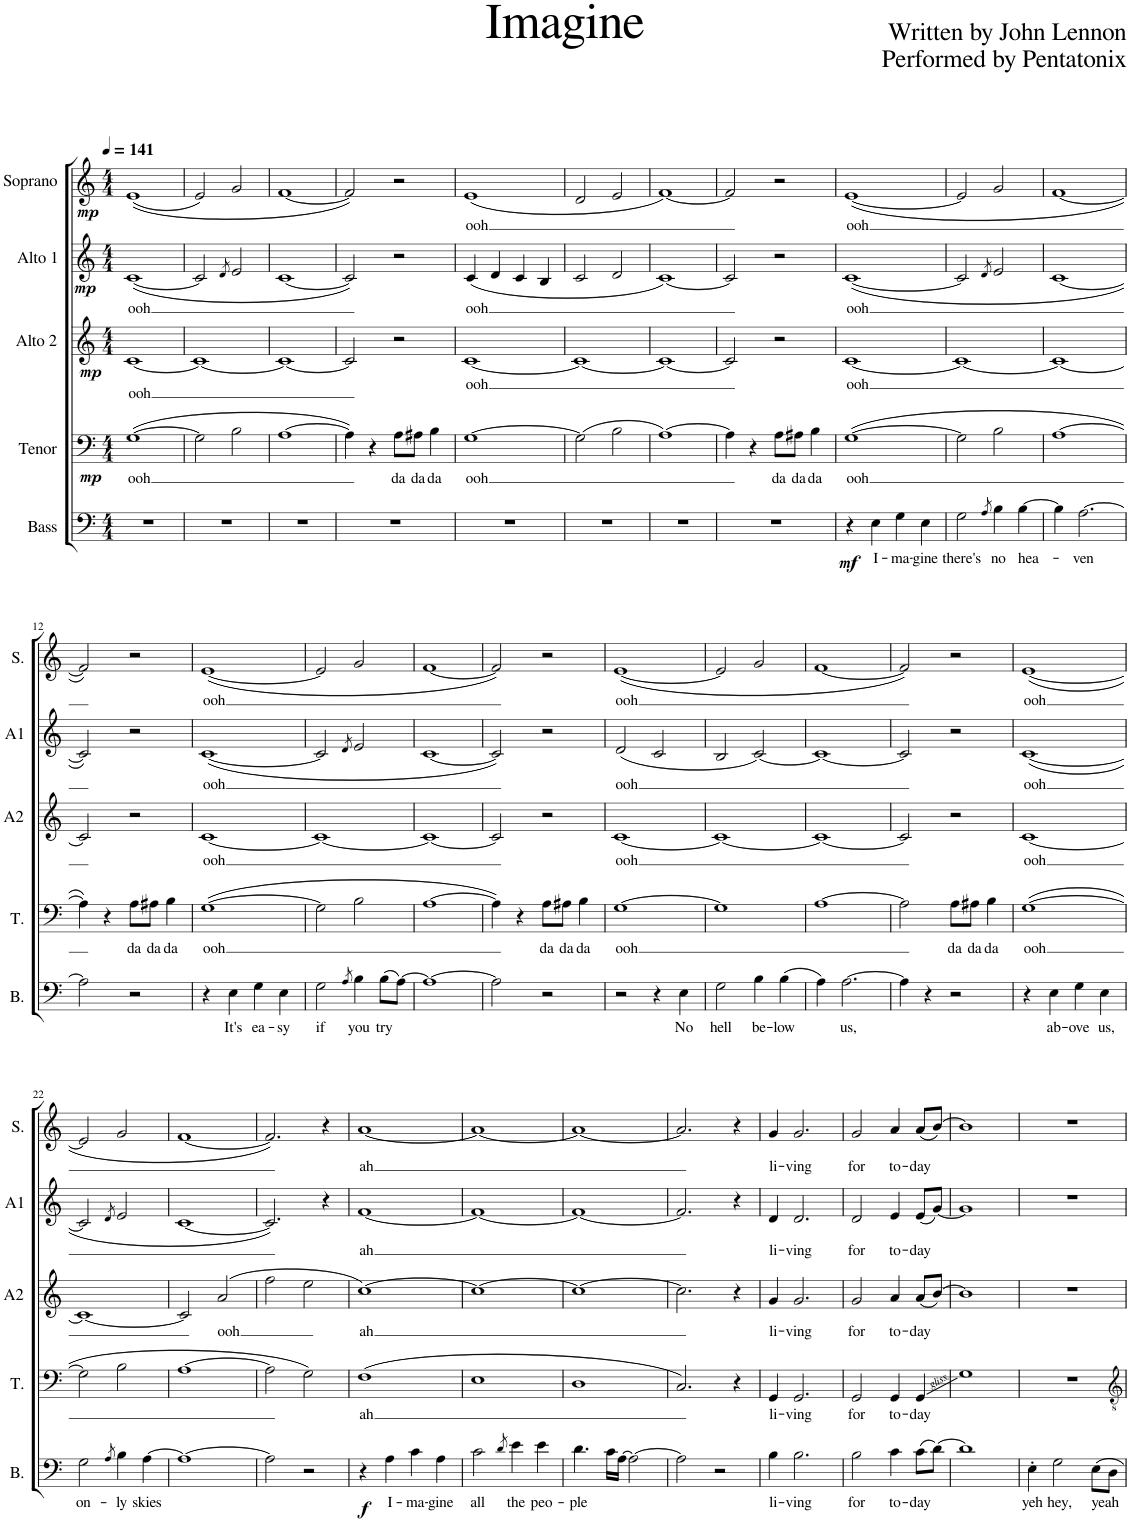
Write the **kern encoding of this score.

**kern	**text	**dynam	**kern	**text	**dynam	**kern	**text	**dynam	**kern	**text	**dynam	**kern	**text	**dynam
*part5	*part5	*part5	*part4	*part4	*part4	*part3	*part3	*part3	*part2	*part2	*part2	*part1	*part1	*part1
*staff5	*staff5	*staff5	*staff4	*staff4	*staff4	*staff3	*staff3	*staff3	*staff2	*staff2	*staff2	*staff1	*staff1	*staff1
*I"Bass	*	*	*I"Tenor	*	*	*I"Alto 2	*	*	*I"Alto 1	*	*	*I"Soprano	*	*
*I'B.	*	*	*I'T.	*	*	*I'A2	*	*	*I'A1	*	*	*I'S.	*	*
*clefF4	*	*	*clefF4	*	*	*clefG2	*	*	*clefG2	*	*	*clefG2	*	*
*k[]	*	*	*k[]	*	*	*k[]	*	*	*k[]	*	*	*k[]	*	*
*M4/4	*	*	*M4/4	*	*	*M4/4	*	*	*M4/4	*	*	*M4/4	*	*
*MM141	*	*	*MM141	*	*	*MM141	*	*	*MM141	*	*	*MM141	*	*
=1	=1	=1	=1	=1	=1	=1	=1	=1	=1	=1	=1	=1	=1	=1
!	!	!	!	!LO:LY:b	!LO:DY:b	!	!LO:LY:b	!LO:DY:b	!	!LO:LY:b	!LO:DY:b	!	!	!LO:DY:b
1r	.	.	([1G	ooh	mp	[1c	ooh	mp	([1c	ooh	mp	((1e	.	mp
=2	=2	=2	=2	=2	=2	=2	=2	=2	=2	=2	=2	=2	=2	=2
1r	.	.	2G\]	.	.	1c_	.	.	2c/]	.	.	2e/)	.	.
.	.	.	.	.	.	.	.	.	8qd/	.	.	.	.	.
.	.	.	2B\	.	.	.	.	.	2e/	.	.	2g/	.	.
=3	=3	=3	=3	=3	=3	=3	=3	=3	=3	=3	=3	=3	=3	=3
1r	.	.	[1A	.	.	1c_	.	.	[1c	.	.	[1f	.	.
=4	=4	=4	=4	=4	=4	=4	=4	=4	=4	=4	=4	=4	=4	=4
1r	.	.	4A\])	.	.	2c/]	.	.	2c/])	.	.	2f/])	.	.
.	.	.	4r	.	.	.	.	.	.	.	.	.	.	.
!	!	!	!	!LO:LY:b	!	!	!	!	!	!	!	!	!	!
.	.	.	8A\L	da	.	2r	.	.	2r	.	.	2r	.	.
!	!	!	!	!LO:LY:b	!	!	!	!	!	!	!	!	!	!
.	.	.	8A#X\J	da	.	.	.	.	.	.	.	.	.	.
!	!	!	!	!LO:LY:b	!	!	!	!	!	!	!	!	!	!
.	.	.	4B\	da	.	.	.	.	.	.	.	.	.	.
=5	=5	=5	=5	=5	=5	=5	=5	=5	=5	=5	=5	=5	=5	=5
!	!	!	!	!LO:LY:b	!	!	!LO:LY:b	!	!	!LO:LY:b	!	!	!LO:LY:b	!
1r	.	.	[1G	ooh	.	[1c	ooh	.	(4c/	ooh	.	(1e	ooh	.
.	.	.	.	.	.	.	.	.	4d/	.	.	.	.	.
.	.	.	.	.	.	.	.	.	4c/	.	.	.	.	.
.	.	.	.	.	.	.	.	.	4B/	.	.	.	.	.
=6	=6	=6	=6	=6	=6	=6	=6	=6	=6	=6	=6	=6	=6	=6
1r	.	.	(2G\]	.	.	1c_	.	.	2c/	.	.	2d/	.	.
.	.	.	2B\	.	.	.	.	.	2d/	.	.	2e/	.	.
=7	=7	=7	=7	=7	=7	=7	=7	=7	=7	=7	=7	=7	=7	=7
1r	.	.	[1A)	.	.	1c_	.	.	[1c)	.	.	[1f)	.	.
=8	=8	=8	=8	=8	=8	=8	=8	=8	=8	=8	=8	=8	=8	=8
1r	.	.	4A\]	.	.	2c/]	.	.	2c/]	.	.	2f/]	.	.
.	.	.	4r	.	.	.	.	.	.	.	.	.	.	.
!	!	!	!	!LO:LY:b	!	!	!	!	!	!	!	!	!	!
.	.	.	8A\L	da	.	2r	.	.	2r	.	.	2r	.	.
!	!	!	!	!LO:LY:b	!	!	!	!	!	!	!	!	!	!
.	.	.	8A#X\J	da	.	.	.	.	.	.	.	.	.	.
!	!	!	!	!LO:LY:b	!	!	!	!	!	!	!	!	!	!
.	.	.	4B\	da	.	.	.	.	.	.	.	.	.	.
=9	=9	=9	=9	=9	=9	=9	=9	=9	=9	=9	=9	=9	=9	=9
!	!	!LO:DY:b	!	!LO:LY:b	!	!	!LO:LY:b	!	!	!LO:LY:b	!	!	!LO:LY:b	!
4r	.	mf	([1G	ooh	.	[1c	ooh	.	([1c	ooh	.	([1e	ooh	.
!	!LO:LY:b	!	!	!	!	!	!	!	!	!	!	!	!	!
4E\	I-	.	.	.	.	.	.	.	.	.	.	.	.	.
!	!LO:LY:b	!	!	!	!	!	!	!	!	!	!	!	!	!
4G\	-ma-	.	.	.	.	.	.	.	.	.	.	.	.	.
!	!LO:LY:b	!	!	!	!	!	!	!	!	!	!	!	!	!
4E\	-gine	.	.	.	.	.	.	.	.	.	.	.	.	.
=10	=10	=10	=10	=10	=10	=10	=10	=10	=10	=10	=10	=10	=10	=10
!	!LO:LY:b	!	!	!	!	!	!	!	!	!	!	!	!	!
2G\	there's	.	2G\]	.	.	1c_	.	.	2c/]	.	.	2e/]	.	.
8qA/	.	.	.	.	.	.	.	.	8qd/	.	.	.	.	.
!	!LO:LY:b	!	!	!	!	!	!	!	!	!	!	!	!	!
4B\	no	.	2B\	.	.	.	.	.	2e/	.	.	2g/	.	.
!	!LO:LY:b	!	!	!	!	!	!	!	!	!	!	!	!	!
[4B\	hea-	.	.	.	.	.	.	.	.	.	.	.	.	.
=11	=11	=11	=11	=11	=11	=11	=11	=11	=11	=11	=11	=11	=11	=11
4B\]	.	.	[1A	.	.	1c_	.	.	[1c	.	.	[1f	.	.
!	!LO:LY:b	!	!	!	!	!	!	!	!	!	!	!	!	!
[2.A\	-ven	.	.	.	.	.	.	.	.	.	.	.	.	.
!!LO:LB:g=z
=12	=12	=12	=12	=12	=12	=12	=12	=12	=12	=12	=12	=12	=12	=12
2A\]	.	.	4A\])	.	.	2c/]	.	.	2c/])	.	.	2f/])	.	.
.	.	.	4r	.	.	.	.	.	.	.	.	.	.	.
!	!	!	!	!LO:LY:b	!	!	!	!	!	!	!	!	!	!
2r	.	.	8A\L	da	.	2r	.	.	2r	.	.	2r	.	.
!	!	!	!	!LO:LY:b	!	!	!	!	!	!	!	!	!	!
.	.	.	8A#X\J	da	.	.	.	.	.	.	.	.	.	.
!	!	!	!	!LO:LY:b	!	!	!	!	!	!	!	!	!	!
.	.	.	4B\	da	.	.	.	.	.	.	.	.	.	.
=13	=13	=13	=13	=13	=13	=13	=13	=13	=13	=13	=13	=13	=13	=13
!	!	!	!	!LO:LY:b	!	!	!LO:LY:b	!	!	!LO:LY:b	!	!	!LO:LY:b	!
4r	.	.	([1G	ooh	.	[1c	ooh	.	([1c	ooh	.	([1e	ooh	.
!	!LO:LY:b	!	!	!	!	!	!	!	!	!	!	!	!	!
4E\	It's	.	.	.	.	.	.	.	.	.	.	.	.	.
!	!LO:LY:b	!	!	!	!	!	!	!	!	!	!	!	!	!
4G\	ea-	.	.	.	.	.	.	.	.	.	.	.	.	.
!	!LO:LY:b	!	!	!	!	!	!	!	!	!	!	!	!	!
4E\	-sy	.	.	.	.	.	.	.	.	.	.	.	.	.
=14	=14	=14	=14	=14	=14	=14	=14	=14	=14	=14	=14	=14	=14	=14
!	!LO:LY:b	!	!	!	!	!	!	!	!	!	!	!	!	!
2G\	if	.	2G\]	.	.	1c_	.	.	2c/]	.	.	2e/]	.	.
8qA/	.	.	.	.	.	.	.	.	8qd/	.	.	.	.	.
!	!LO:LY:b	!	!	!	!	!	!	!	!	!	!	!	!	!
4B\	you	.	2B\	.	.	.	.	.	2e/	.	.	2g/	.	.
!	!LO:LY:b	!	!	!	!	!	!	!	!	!	!	!	!	!
(8B\L	try	.	.	.	.	.	.	.	.	.	.	.	.	.
[8A\J)	.	.	.	.	.	.	.	.	.	.	.	.	.	.
=15	=15	=15	=15	=15	=15	=15	=15	=15	=15	=15	=15	=15	=15	=15
1A_	.	.	[1A	.	.	1c_	.	.	[1c	.	.	[1f	.	.
=16	=16	=16	=16	=16	=16	=16	=16	=16	=16	=16	=16	=16	=16	=16
2A\]	.	.	4A\])	.	.	2c/]	.	.	2c/])	.	.	2f/])	.	.
.	.	.	4r	.	.	.	.	.	.	.	.	.	.	.
!	!	!	!	!LO:LY:b	!	!	!	!	!	!	!	!	!	!
2r	.	.	8A\L	da	.	2r	.	.	2r	.	.	2r	.	.
!	!	!	!	!LO:LY:b	!	!	!	!	!	!	!	!	!	!
.	.	.	8A#X\J	da	.	.	.	.	.	.	.	.	.	.
!	!	!	!	!LO:LY:b	!	!	!	!	!	!	!	!	!	!
.	.	.	4B\	da	.	.	.	.	.	.	.	.	.	.
=17	=17	=17	=17	=17	=17	=17	=17	=17	=17	=17	=17	=17	=17	=17
!	!	!	!	!LO:LY:b	!	!	!LO:LY:b	!	!	!LO:LY:b	!	!	!LO:LY:b	!
2r	.	.	[1G	ooh	.	[1c	ooh	.	(2d/	ooh	.	([1e	ooh	.
4r	.	.	.	.	.	.	.	.	2c/	.	.	.	.	.
!	!LO:LY:b	!	!	!	!	!	!	!	!	!	!	!	!	!
4E\	No	.	.	.	.	.	.	.	.	.	.	.	.	.
=18	=18	=18	=18	=18	=18	=18	=18	=18	=18	=18	=18	=18	=18	=18
!	!LO:LY:b	!	!	!	!	!	!	!	!	!	!	!	!	!
2G\	hell	.	1G]	.	.	1c_	.	.	2B/	.	.	2e/]	.	.
!	!LO:LY:b	!	!	!	!	!	!	!	!	!	!	!	!	!
4B\	be-	.	.	.	.	.	.	.	[2c/)	.	.	2g/	.	.
!	!LO:LY:b	!	!	!	!	!	!	!	!	!	!	!	!	!
(4B\	-low	.	.	.	.	.	.	.	.	.	.	.	.	.
=19	=19	=19	=19	=19	=19	=19	=19	=19	=19	=19	=19	=19	=19	=19
4A\)	.	.	[1A	.	.	1c_	.	.	1c_	.	.	[1f	.	.
!	!LO:LY:b	!	!	!	!	!	!	!	!	!	!	!	!	!
[2.A\	us,	.	.	.	.	.	.	.	.	.	.	.	.	.
=20	=20	=20	=20	=20	=20	=20	=20	=20	=20	=20	=20	=20	=20	=20
4A\]	.	.	2A\]	.	.	2c/]	.	.	2c/]	.	.	2f/])	.	.
4r	.	.	.	.	.	.	.	.	.	.	.	.	.	.
!	!	!	!	!LO:LY:b	!	!	!	!	!	!	!	!	!	!
2r	.	.	8A\L	da	.	2r	.	.	2r	.	.	2r	.	.
!	!	!	!	!LO:LY:b	!	!	!	!	!	!	!	!	!	!
.	.	.	8A#X\J	da	.	.	.	.	.	.	.	.	.	.
!	!	!	!	!LO:LY:b	!	!	!	!	!	!	!	!	!	!
.	.	.	4B\	da	.	.	.	.	.	.	.	.	.	.
=21	=21	=21	=21	=21	=21	=21	=21	=21	=21	=21	=21	=21	=21	=21
!	!	!	!	!LO:LY:b	!	!	!LO:LY:b	!	!	!LO:LY:b	!	!	!LO:LY:b	!
4r	.	.	([1G	ooh	.	[1c	ooh	.	([1c	ooh	.	([1e	ooh	.
!	!LO:LY:b	!	!	!	!	!	!	!	!	!	!	!	!	!
4E\	ab-	.	.	.	.	.	.	.	.	.	.	.	.	.
!	!LO:LY:b	!	!	!	!	!	!	!	!	!	!	!	!	!
4G\	-ove	.	.	.	.	.	.	.	.	.	.	.	.	.
!	!LO:LY:b	!	!	!	!	!	!	!	!	!	!	!	!	!
4E\	us,	.	.	.	.	.	.	.	.	.	.	.	.	.
!!LO:LB:g=z
=22	=22	=22	=22	=22	=22	=22	=22	=22	=22	=22	=22	=22	=22	=22
!	!LO:LY:b	!	!	!	!	!	!	!	!	!	!	!	!	!
2G\	on-	.	2G\]	.	.	1c_	.	.	2c/]	.	.	2e/]	.	.
8qA/	.	.	.	.	.	.	.	.	8qd/	.	.	.	.	.
!	!LO:LY:b	!	!	!	!	!	!	!	!	!	!	!	!	!
4B\	-ly	.	2B\	.	.	.	.	.	2e/	.	.	2g/	.	.
!	!LO:LY:b	!	!	!	!	!	!	!	!	!	!	!	!	!
[4A\	skies	.	.	.	.	.	.	.	.	.	.	.	.	.
=23	=23	=23	=23	=23	=23	=23	=23	=23	=23	=23	=23	=23	=23	=23
1A_	.	.	[1A	.	.	2c/]	.	.	[1c	.	.	[1f	.	.
!	!	!	!	!	!	!	!LO:LY:b	!	!	!	!	!	!	!
.	.	.	.	.	.	(2a/	ooh	.	.	.	.	.	.	.
=24	=24	=24	=24	=24	=24	=24	=24	=24	=24	=24	=24	=24	=24	=24
2A\]	.	.	2A\]	.	.	2ff\	.	.	2.c/])	.	.	2.f/])	.	.
2r	.	.	2G\)	.	.	2ee\	.	.	.	.	.	.	.	.
.	.	.	.	.	.	.	.	.	4r	.	.	4r	.	.
=25	=25	=25	=25	=25	=25	=25	=25	=25	=25	=25	=25	=25	=25	=25
!	!	!LO:DY:b	!	!LO:LY:b	!	!	!LO:LY:b	!	!	!LO:LY:b	!	!	!LO:LY:b	!
4r	.	f	(1F	ah	.	[1cc)	ah	.	[1f	ah	.	[1a	ah	.
!	!LO:LY:b	!	!	!	!	!	!	!	!	!	!	!	!	!
4A\	I-	.	.	.	.	.	.	.	.	.	.	.	.	.
!	!LO:LY:b	!	!	!	!	!	!	!	!	!	!	!	!	!
4c\	-ma-	.	.	.	.	.	.	.	.	.	.	.	.	.
!	!LO:LY:b	!	!	!	!	!	!	!	!	!	!	!	!	!
4A\	-gine	.	.	.	.	.	.	.	.	.	.	.	.	.
=26	=26	=26	=26	=26	=26	=26	=26	=26	=26	=26	=26	=26	=26	=26
!	!LO:LY:b	!	!	!	!	!	!	!	!	!	!	!	!	!
2c\	all	.	1E	.	.	1cc_	.	.	1f_	.	.	1a_	.	.
8qd/	.	.	.	.	.	.	.	.	.	.	.	.	.	.
!	!LO:LY:b	!	!	!	!	!	!	!	!	!	!	!	!	!
4e\	the	.	.	.	.	.	.	.	.	.	.	.	.	.
!	!LO:LY:b	!	!	!	!	!	!	!	!	!	!	!	!	!
4e\	peo-	.	.	.	.	.	.	.	.	.	.	.	.	.
=27	=27	=27	=27	=27	=27	=27	=27	=27	=27	=27	=27	=27	=27	=27
!	!LO:LY:b	!	!	!	!	!	!	!	!	!	!	!	!	!
4.d\	-ple	.	1D	.	.	1cc_	.	.	1f_	.	.	1a_	.	.
16c\LL	.	.	.	.	.	.	.	.	.	.	.	.	.	.
[16A\JJ	.	.	.	.	.	.	.	.	.	.	.	.	.	.
2A\_	.	.	.	.	.	.	.	.	.	.	.	.	.	.
=28	=28	=28	=28	=28	=28	=28	=28	=28	=28	=28	=28	=28	=28	=28
2A\]	.	.	2.C/)	.	.	2.cc\]	.	.	2.f/]	.	.	2.a/]	.	.
2r	.	.	.	.	.	.	.	.	.	.	.	.	.	.
.	.	.	4r	.	.	4r	.	.	4r	.	.	4r	.	.
=29	=29	=29	=29	=29	=29	=29	=29	=29	=29	=29	=29	=29	=29	=29
!	!LO:LY:b	!	!	!LO:LY:b	!	!	!LO:LY:b	!	!	!LO:LY:b	!	!	!LO:LY:b	!
4B\	li-	.	4GG/	li-	.	4g/	li-	.	4d/	li-	.	4g/	li-	.
!	!LO:LY:b	!	!	!LO:LY:b	!	!	!LO:LY:b	!	!	!LO:LY:b	!	!	!LO:LY:b	!
2.B\	-ving	.	2.GG/	-ving	.	2.g/	-ving	.	2.d/	-ving	.	2.g/	-ving	.
=30	=30	=30	=30	=30	=30	=30	=30	=30	=30	=30	=30	=30	=30	=30
!	!LO:LY:b	!	!	!LO:LY:b	!	!	!LO:LY:b	!	!	!LO:LY:b	!	!	!LO:LY:b	!
2B\	for	.	2GG/	for	.	2g/	for	.	2d/	for	.	2g/	for	.
!	!LO:LY:b	!	!	!LO:LY:b	!	!	!LO:LY:b	!	!	!LO:LY:b	!	!	!LO:LY:b	!
4c\	to-	.	4GG/	to-	.	4a/	to-	.	4e/	to-	.	4a/	to-	.
!	!LO:LY:b	!	!	!LO:LY:b	!	!	!LO:LY:b	!	!	!LO:LY:b	!	!	!LO:LY:b	!
(8c\L	-day	.	4GG/	-day	.	(8a/L	-day	.	(8e/L	-day	.	(8a/L	-day	.
[8d\J)	.	.	.	.	.	[8b/J)	.	.	[8g/J)	.	.	[8b/J)	.	.
=31	=31	=31	=31	=31	=31	=31	=31	=31	=31	=31	=31	=31	=31	=31
1d]	.	.	1G	.	.	1b]	.	.	1g]	.	.	1b]	.	.
=32	=32	=32	=32	=32	=32	=32	=32	=32	=32	=32	=32	=32	=32	=32
!	!LO:LY:b	!	!	!	!	!	!	!	!	!	!	!	!	!
4E'\	yeh	.	1r	.	.	1r	.	.	1r	.	.	1r	.	.
!	!LO:LY:b	!	!	!	!	!	!	!	!	!	!	!	!	!
2G\	hey,	.	.	.	.	.	.	.	.	.	.	.	.	.
!	!LO:LY:b	!	!	!	!	!	!	!	!	!	!	!	!	!
8E\L	yeah	.	.	.	.	.	.	.	.	.	.	.	.	.
8D\J	.	.	.	.	.	.	.	.	.	.	.	.	.	.
=	=	=	=	=	=	=	=	=	=	=	=	=	=	=
*-	*-	*-	*-	*-	*-	*-	*-	*-	*-	*-	*-	*-	*-	*-
